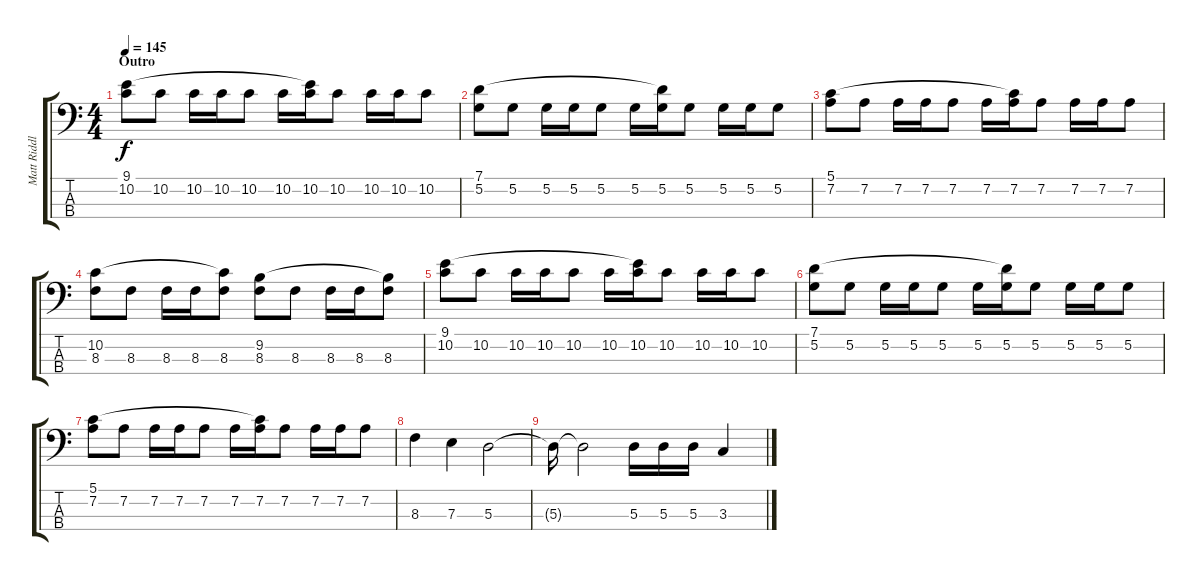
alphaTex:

\track ("Matt Riddle" "Matt Riddl") {instrument electricbassfinger}
\staff {score tabs}
\tuning (G2 D2 A1 E1) {hide}
\ts (4 4)
\section ("" "Outro")
\tempo 145
\clef f4
\ks c
(9.1 10.2).8{dy f} 10.2.8 10.2.16 10.2.16 10.2.8 10.2.16 (9.1{t} 10.2).16 10.2.8 10.2.16 10.2.16 10.2.8 |
(7.1 5.2).8 5.2.8 5.2.16 5.2.16 5.2.8 5.2.16 (7.1{t} 5.2).16 5.2.8 5.2.16 5.2.16 5.2.8 |
(5.1 7.2).8 7.2.8 7.2.16 7.2.16 7.2.8 7.2.16 (5.1{t} 7.2).16 7.2.8 7.2.16 7.2.16 7.2.8 |
(10.2 8.3).8 8.3.8 8.3.16 8.3.16 (10.2{t} 8.3).8 (9.2 8.3).8 8.3.8 8.3.16 8.3.16 (9.2{t} 8.3).8 |
(9.1 10.2).8 10.2.8 10.2.16 10.2.16 10.2.8 10.2.16 (9.1{t} 10.2).16 10.2.8 10.2.16 10.2.16 10.2.8 |
(7.1 5.2).8 5.2.8 5.2.16 5.2.16 5.2.8 5.2.16 (7.1{t} 5.2).16 5.2.8 5.2.16 5.2.16 5.2.8 |
(5.1 7.2).8 7.2.8 7.2.16 7.2.16 7.2.8 7.2.16 (5.1{t} 7.2).16 7.2.8 7.2.16 7.2.16 7.2.8 |
8.3.4 7.3.4 5.3.2 |
5.3{t}.16 5.3{t}.2 5.3.16 5.3.16 5.3.16 3.3.4
